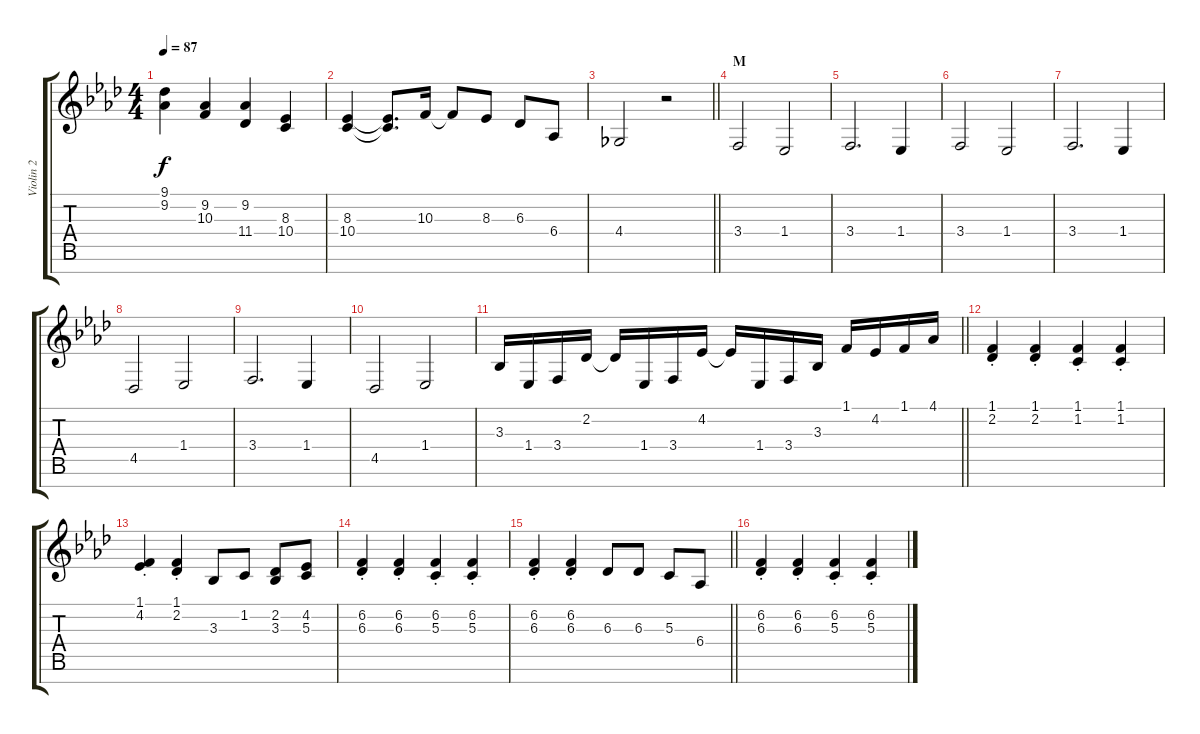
\track ("Violin 2" "Violin 2") {instrument violin}
\staff {score tabs}
\tuning (E4 B3 G3 D3 A2 E2 B1) {hide}
\ts (4 4)
\tempo 87
\clef g2
\ks ab
(9.1 9.2).4{dy f} (9.2 10.3).4 (9.2 11.4).4 (8.3 10.4).4 |
(8.3 10.4).4 (8.3{t} 10.4{t}).8{d} 10.3.16 10.3{t}.8 8.3.8 6.3.8 6.4.8 |
\barLineRight lightlight
4.4.2 r.2 |
\section ("" "M")
3.4.2{volume 11} 1.4.2 |
3.4.2{d volume 10} 1.4.4 |
3.4.2{volume 11} 1.4.2 |
3.4.2{d volume 10} 1.4.4 |
4.5.2{volume 11} 1.4.2 |
3.4.2{d volume 10} 1.4.4 |
4.5.2{volume 11} 1.4.2 |
\barLineRight lightlight
3.3.16{volume 10} 1.4.16 3.4.16 2.2.16 2.2{t}.16 1.4.16 3.4.16 4.2.16 4.2{t}.16 1.4.16 3.4.16 3.3.16 1.1.16 4.2.16 1.1.16 4.1.16 |
(1.1{st} 2.2{st}).4 (1.1{st} 2.2{st}).4 (1.1{st} 1.2{st}).4 (1.1{st} 1.2{st}).4 |
(1.1{st} 4.2{st}).4 (1.1{st} 2.2{st}).4 3.3.8 1.2.8 (2.2 3.3).8 (4.2 5.3).8 |
(6.2{st} 6.3{st}).4 (6.2{st} 6.3{st}).4 (6.2{st} 5.3{st}).4 (6.2{st} 5.3{st}).4 |
\barLineRight lightlight
(6.2{st} 6.3{st}).4 (6.2{st} 6.3{st}).4 6.3.8 6.3.8 5.3.8 6.4.8 |
(6.2{st} 6.3{st}).4 (6.2{st} 6.3{st}).4 (6.2{st} 5.3{st}).4 (6.2{st} 5.3{st}).4
